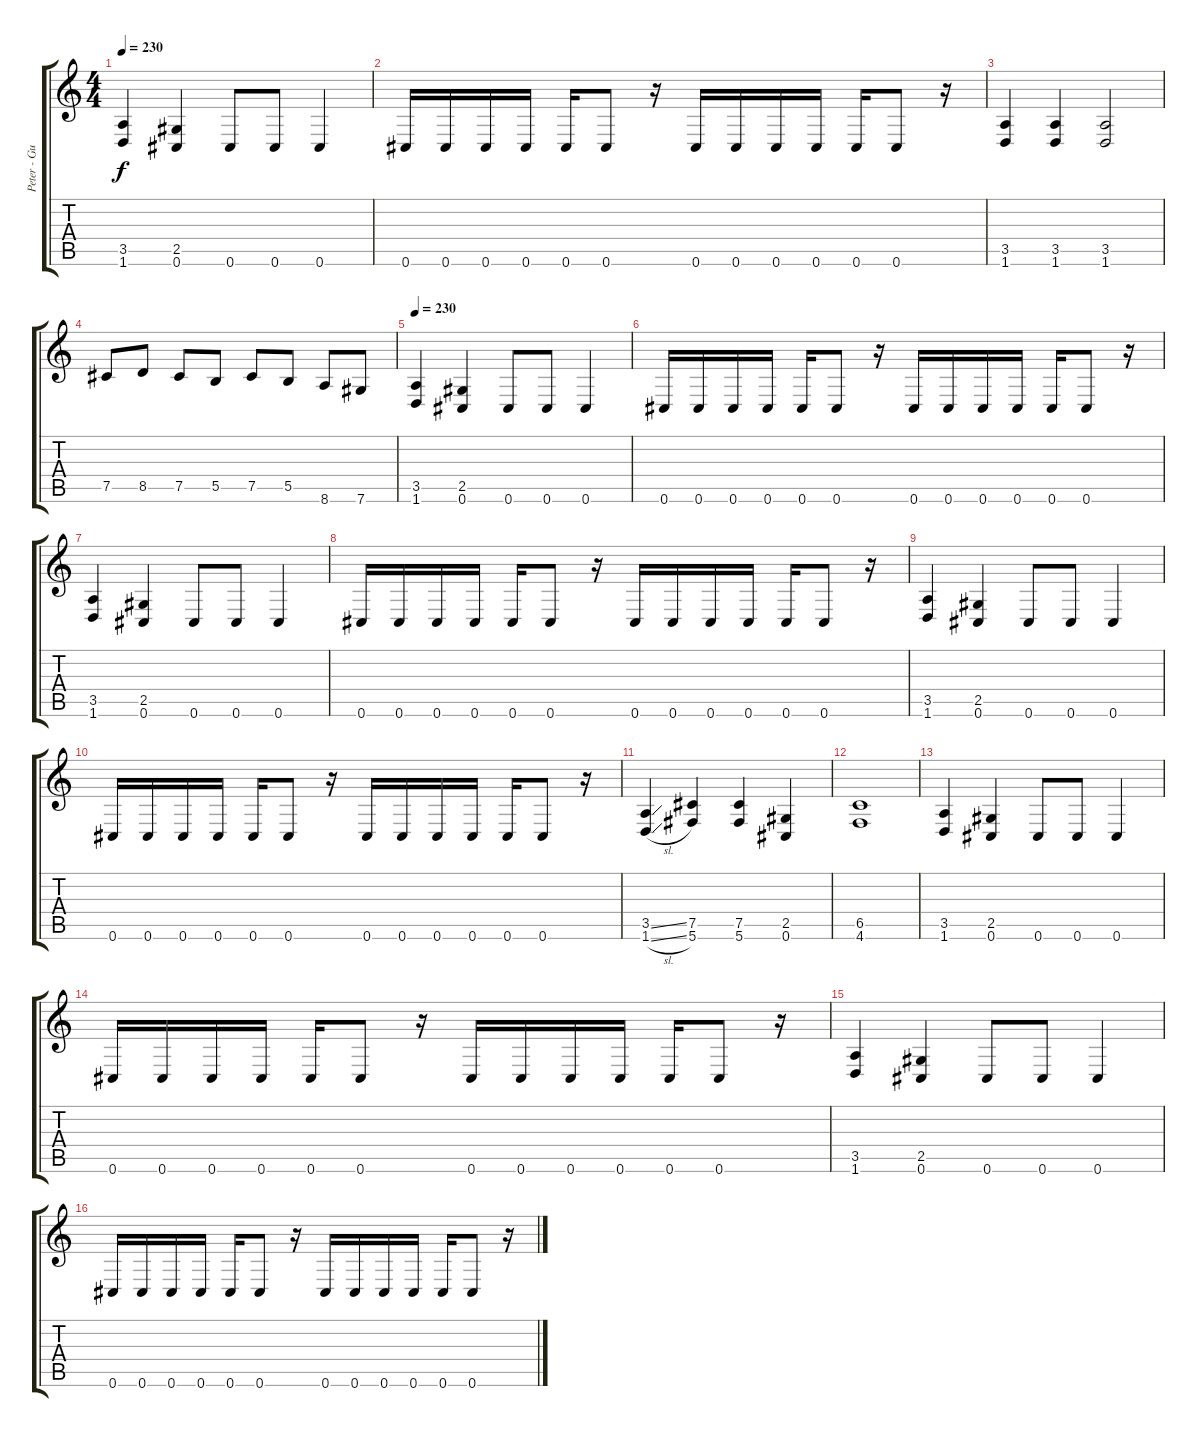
\track ("Peter - Guitar, Vocal" "Peter - Gu") {instrument overdrivenguitar}
\staff {score tabs}
\tuning (Db4 Ab3 E3 B2 Gb2 Db2) {hide}
\ts (4 4)
\tempo 230
\clef g2
\ks c
(3.5 1.6).4{dy f} (2.5 0.6).4 0.6.8 0.6.8 0.6.4 |
0.6.16 0.6.16 0.6.16 0.6.16 0.6.16 0.6.8 r.16 0.6.16 0.6.16 0.6.16 0.6.16 0.6.16 0.6.8 r.16 |
(3.5 1.6).4 (3.5 1.6).4 (3.5 1.6).2 |
7.5.8 8.5.8 7.5.8 5.5.8 7.5.8 5.5.8 8.6.8 7.6.8 |
\tempo 230
(3.5 1.6).4 (2.5 0.6).4 0.6.8 0.6.8 0.6.4 |
0.6.16 0.6.16 0.6.16 0.6.16 0.6.16 0.6.8 r.16 0.6.16 0.6.16 0.6.16 0.6.16 0.6.16 0.6.8 r.16 |
(3.5 1.6).4 (2.5 0.6).4 0.6.8 0.6.8 0.6.4 |
0.6.16 0.6.16 0.6.16 0.6.16 0.6.16 0.6.8 r.16 0.6.16 0.6.16 0.6.16 0.6.16 0.6.16 0.6.8 r.16 |
(3.5 1.6).4 (2.5 0.6).4 0.6.8 0.6.8 0.6.4 |
0.6.16 0.6.16 0.6.16 0.6.16 0.6.16 0.6.8 r.16 0.6.16 0.6.16 0.6.16 0.6.16 0.6.16 0.6.8 r.16 |
(3.5{ss} 1.6{sl}).4 (7.5 5.6).4 (7.5 5.6).4 (2.5 0.6).4 |
(6.5 4.6).1 |
(3.5 1.6).4 (2.5 0.6).4 0.6.8 0.6.8 0.6.4 |
0.6.16 0.6.16 0.6.16 0.6.16 0.6.16 0.6.8 r.16 0.6.16 0.6.16 0.6.16 0.6.16 0.6.16 0.6.8 r.16 |
(3.5 1.6).4 (2.5 0.6).4 0.6.8 0.6.8 0.6.4 |
0.6.16 0.6.16 0.6.16 0.6.16 0.6.16 0.6.8 r.16 0.6.16 0.6.16 0.6.16 0.6.16 0.6.16 0.6.8 r.16
